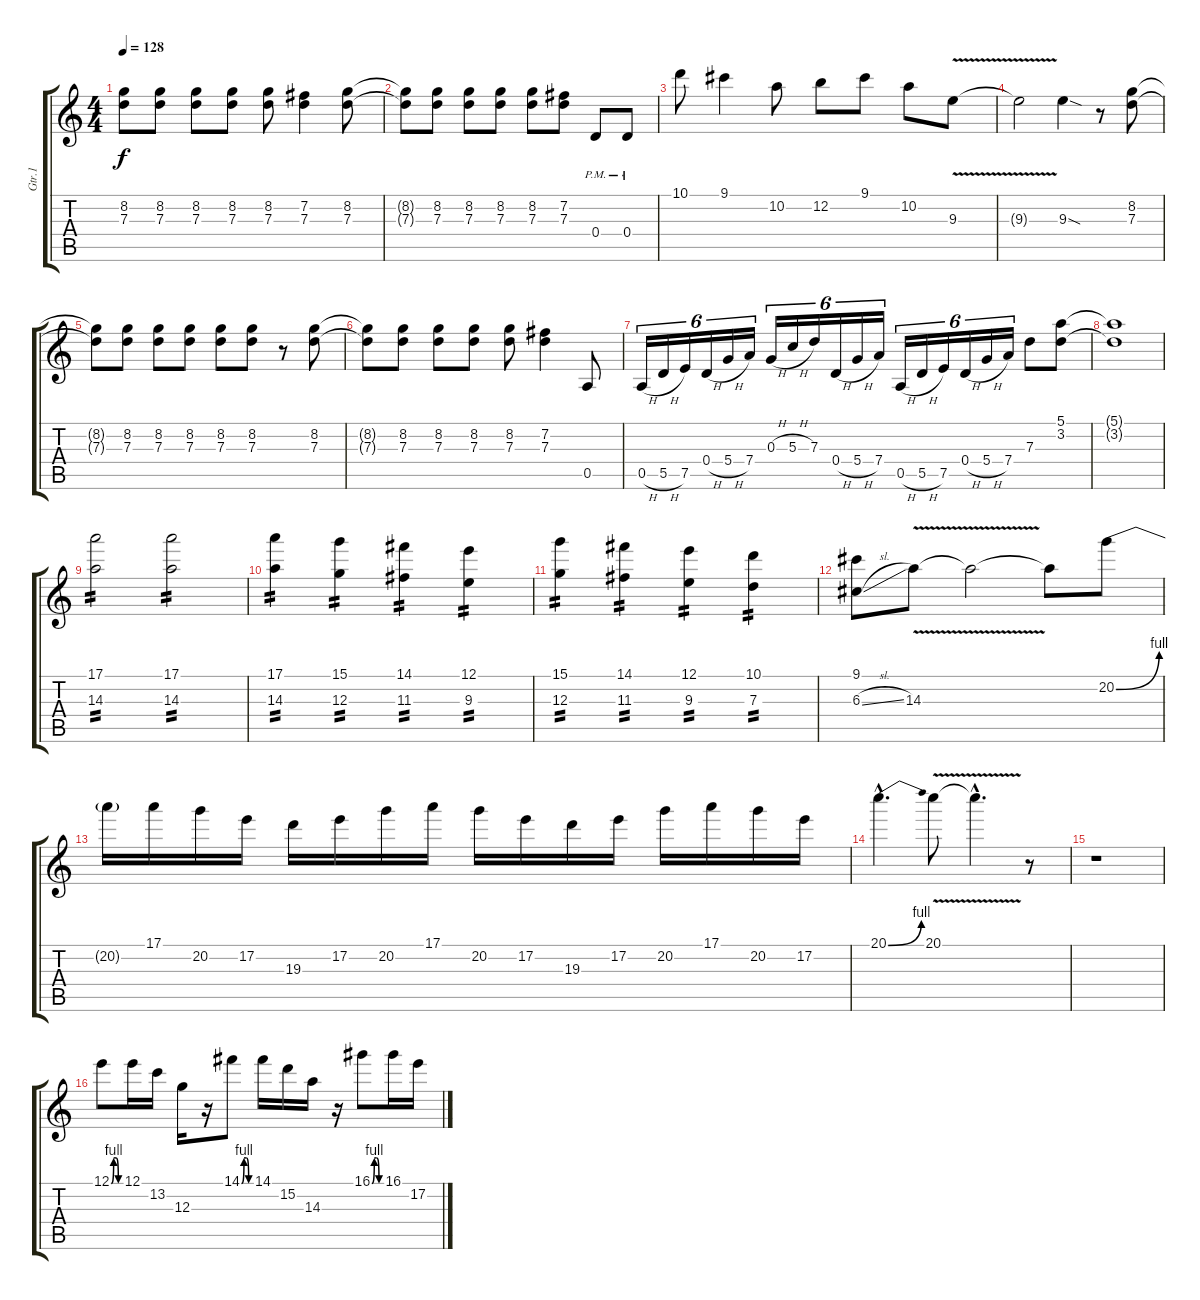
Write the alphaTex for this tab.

\track ("Gtr.1" "Gtr.1") {instrument distortionguitar}
\staff {score tabs}
\tuning (E4 B3 G3 D3 A2 E2) {hide}
\ts (4 4)
\tempo 128
\clef g2
\ks c
(8.2{t} 7.3{t}).8{dy f} (8.2 7.3).8 (8.2 7.3).8 (8.2 7.3).8 (8.2 7.3).8 (7.2 7.3).4 (8.2 7.3).8 |
(8.2{t} 7.3{t}).8 (8.2 7.3).8 (8.2 7.3).8 (8.2 7.3).8 (8.2 7.3).8 (7.2 7.3).8 0.4{pm}.8 0.4{pm}.8 |
10.1.8 9.1.4 10.2.8 12.2.8 9.1.8 10.2.8 9.3{v}.8 |
9.3{t}.2 9.3{sod}.4 r.8 (8.2 7.3).8 |
(8.2{t} 7.3{t}).8 (8.2 7.3).8 (8.2 7.3).8 (8.2 7.3).8 (8.2 7.3).8 (8.2 7.3).8 r.8 (8.2 7.3).8 |
(8.2{t} 7.3{t}).8 (8.2 7.3).8 (8.2 7.3).8 (8.2 7.3).8 (8.2 7.3).8 (7.2 7.3).4 0.5.8 |
0.5{h}.16{tu (6 4)} 5.5{h}.16{tu (6 4)} 7.5.16{tu (6 4)} 0.4{h}.16{tu (6 4)} 5.4{h}.16{tu (6 4)} 7.4.16{tu (6 4)} 0.3{h}.16{tu (6 4)} 5.3{h}.16{tu (6 4)} 7.3.16{tu (6 4)} 0.4{h}.16{tu (6 4)} 5.4{h}.16{tu (6 4)} 7.4.16{tu (6 4)} 0.5{h}.16{tu (6 4)} 5.5{h}.16{tu (6 4)} 7.5.16{tu (6 4)} 0.4{h}.16{tu (6 4)} 5.4{h}.16{tu (6 4)} 7.4.16{tu (6 4)} 7.3.8 (5.1 3.2).8 |
(5.1{t} 3.2{t}).1 |
(17.1 14.3).2{tp 2} (17.1 14.3).2{tp 2} |
(17.1 14.3).4{tp 2} (15.1 12.3).4{tp 2} (14.1 11.3).4{tp 2} (12.1 9.3).4{tp 2} |
(15.1 12.3).4{tp 2} (14.1 11.3).4{tp 2} (12.1 9.3).4{tp 2} (10.1 7.3).4{tp 2} |
(9.1 6.3{sl}).8 14.3{v}.8 14.3{t}.2 14.3{t}.8 20.2{be (bend 0 0 60 4)}.8 |
20.2{t}.16 17.1.16 20.2.16 17.2.16 19.3.16 17.2.16 20.2.16 17.1.16 20.2.16 17.2.16 19.3.16 17.2.16 20.2.16 17.1.16 20.2.16 17.2.16 |
20.1{be (bend 0 0 60 4) hac}.4{d} 20.1{v}.8 20.1{hac t}.4{d} r.8 |
r.1 |
12.1{be (custom 0 0 15 4 30 4 45 0 60 0)}.8 12.1.16 13.2.16 12.3.16 r.16 14.1{be (custom 0 0 15 4 30 4 45 0 60 0)}.8 14.1.16 15.2.16 14.3.16 r.16 16.1{be (custom 0 0 15 4 30 4 45 0 60 0)}.8 16.1.16 17.2.16
